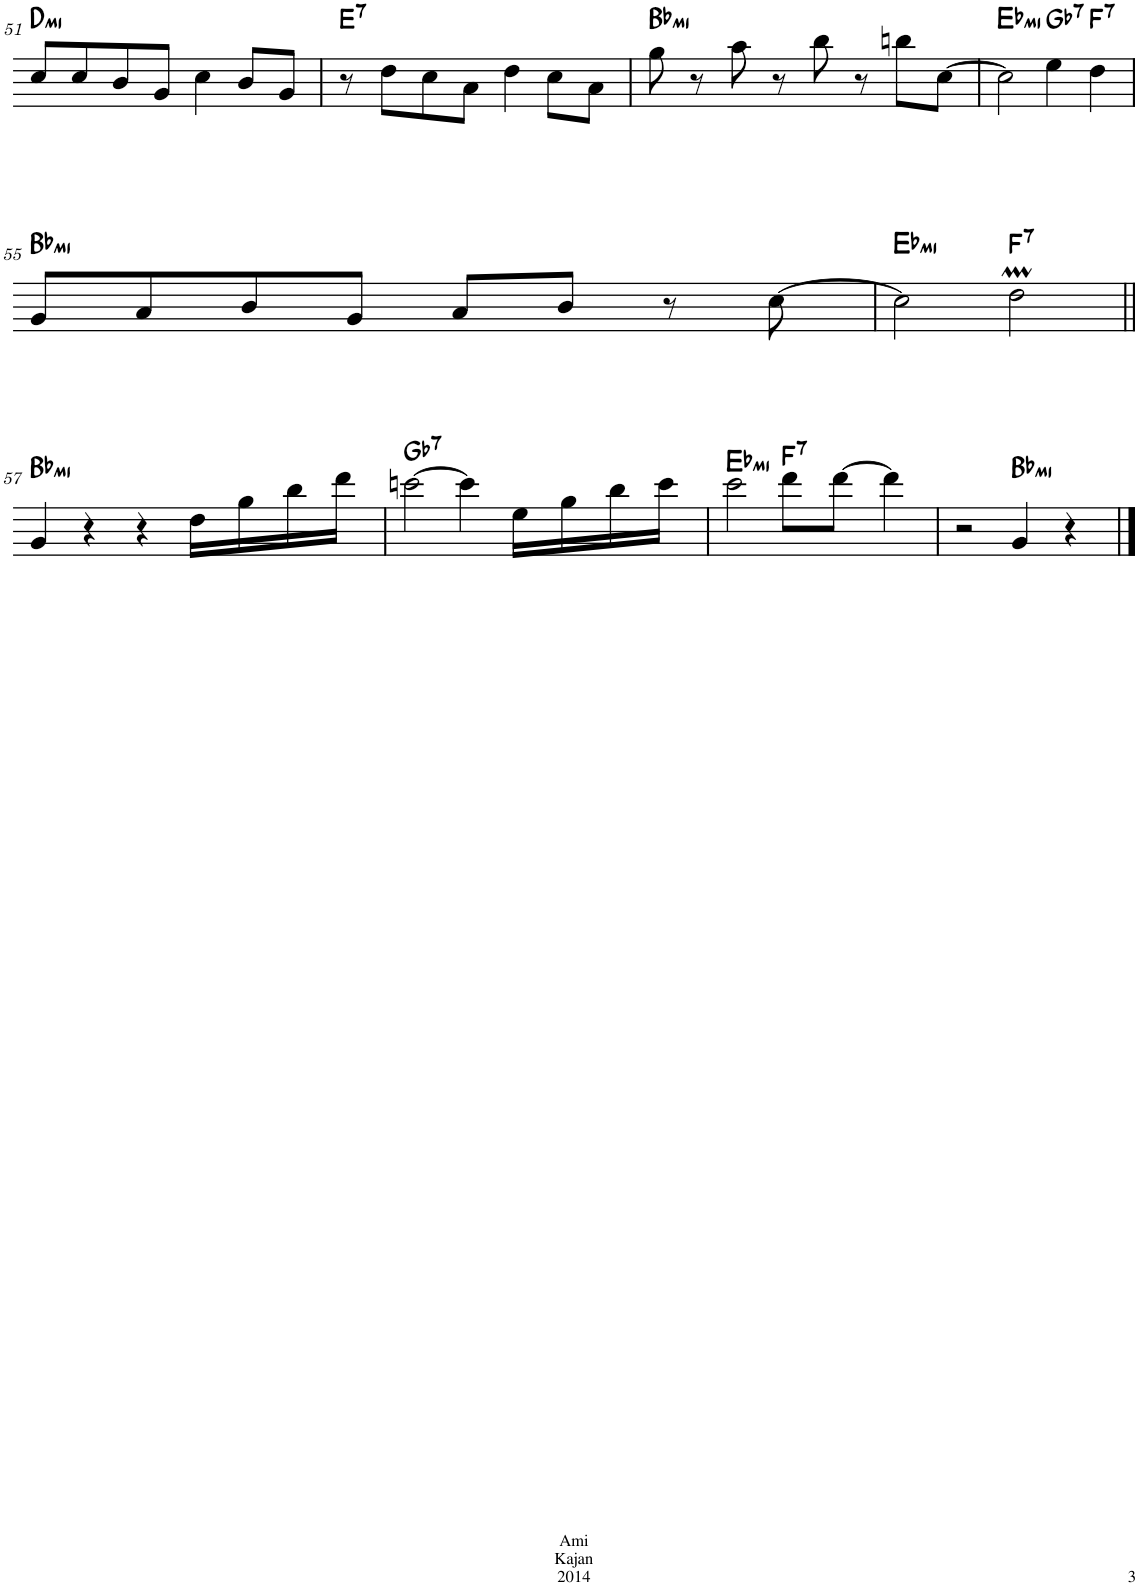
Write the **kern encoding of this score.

**kern	**harte
*part1	*part1
*staff1	*
*I"Fretless Electric Bass	*
!!LO:PB:g=z
*clefFv4	*
*k[b-e-a-d-g-]	*
=51	=51
!	!LO:H:kt=mi
8EE-/L	D:min
8EE-/	.
8DD-/	.
8BBB-/J	.
4EE-\	.
8DD-/L	.
8BBB-/J	.
=52	=52
!	!LO:H:kt=7
8r	E:7
8FF\L	.
8EE-\	.
8CC\J	.
4FF\	.
8EE-\L	.
8CC\J	.
=53	=53
!	!LO:H:kt=mi
8BB-\	Bb:min
8r	.
8C\	.
8r	.
8D-\	.
8r	.
8Dn\L	.
[8EE-\J	.
=54	=54
!	!LO:H:kt=mi
2EE-\]	Eb:min
!	!LO:H:kt=7
4GG-\	Gb:7
!	!LO:H:kt=7
4FF\	F:7
!!LO:LB:g=z
=55	=55
!	!LO:H:kt=mi
8BBB-/L	Bb:min
8CC/	.
8DD-/	.
8BBB-/J	.
8CC/L	.
8DD-/J	.
8r	.
[8EE-\	.
=56	=56
!	!LO:H:kt=mi
2EE-\]	Eb:min
!	!LO:H:kt=7
2FFm\	F:7
!!LO:LB:g=z
=57||	=57||
!	!LO:H:kt=mi
4BBB-/	Bb:min
4r	.
4r	.
16FF\LL	.
16BB-\	.
16D-\	.
16F\JJ	.
=58	=58
!	!LO:H:kt=7
[2En\	Gb:7
4E\]	.
16GG-\LL	.
16BB-\	.
16D-\	.
16E\JJ	.
=59	=59
!	!LO:H:kt=mi
2E-\	Eb:min
!	!LO:H:kt=7
8F\L	F:7
[8F\J	.
4F\]	.
=60	=60
2r	.
!	!LO:H:kt=mi
4BBB-/	Bb:min
4r	.
==	==
*-	*-
